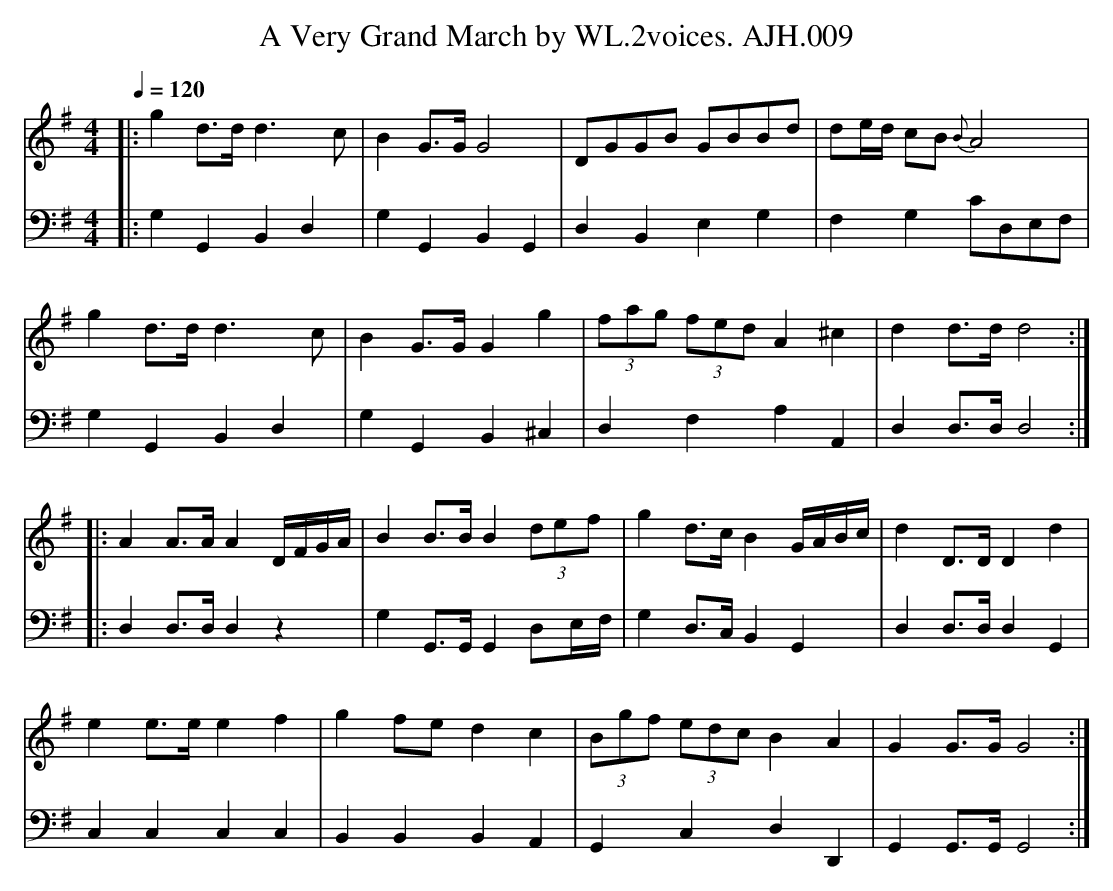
X:1
T:A Very Grand March by WL.2voices. AJH.009
M:4/4
L:1/8
Q:1/4=120
V:1
V:2 clef=bass
K:G
[V:1] |: g2d>dd3c | B2G>GG4 | DGGB GBBd | de/d/ cB{B}A4 |
[V:2] |: G,2G,,2B,,2D,2 | G,2G,,2B,,2G,,2 | D,2B,,2E,2G,2 | F,2G,2CD,E,F, |
[V:1] g2d>dd3c | B2G>GG2g2 | (3fag (3fed A2^c2 | d2 d>dd4 :|
[V:2] G,2G,,2B,,2D,2 | G,2G,,2B,,2^C,2 | D,2F,2A,2A,,2 | D,2D,>D,D,4 :|
[V:1] |: A2A>AA2D/F/G/A/ | B2 B>B B2 (3def | g2d>c B2 G/A/B/c/ | d2 D>DD2d2 |
[V:2] |: D,2D,>D,D,2z2 | G,2G,,>G,,G,,2 D,E,/F,/ |\
G,2D,>C,B,,2G,,2 | D,2D,>D,D,2G,,2 |
[V:1] e2e>ee2f2 |g2fe d2c2 | (3Bgf (3edc B2A2 | G2 G>G G4 :|
[V:2] C,2C,2C,2C,2 |B,,2B,,2B,,2A,,2 | G,,2C,2D,2D,,2 | G,,2G,,>G,,G,,4 :|
